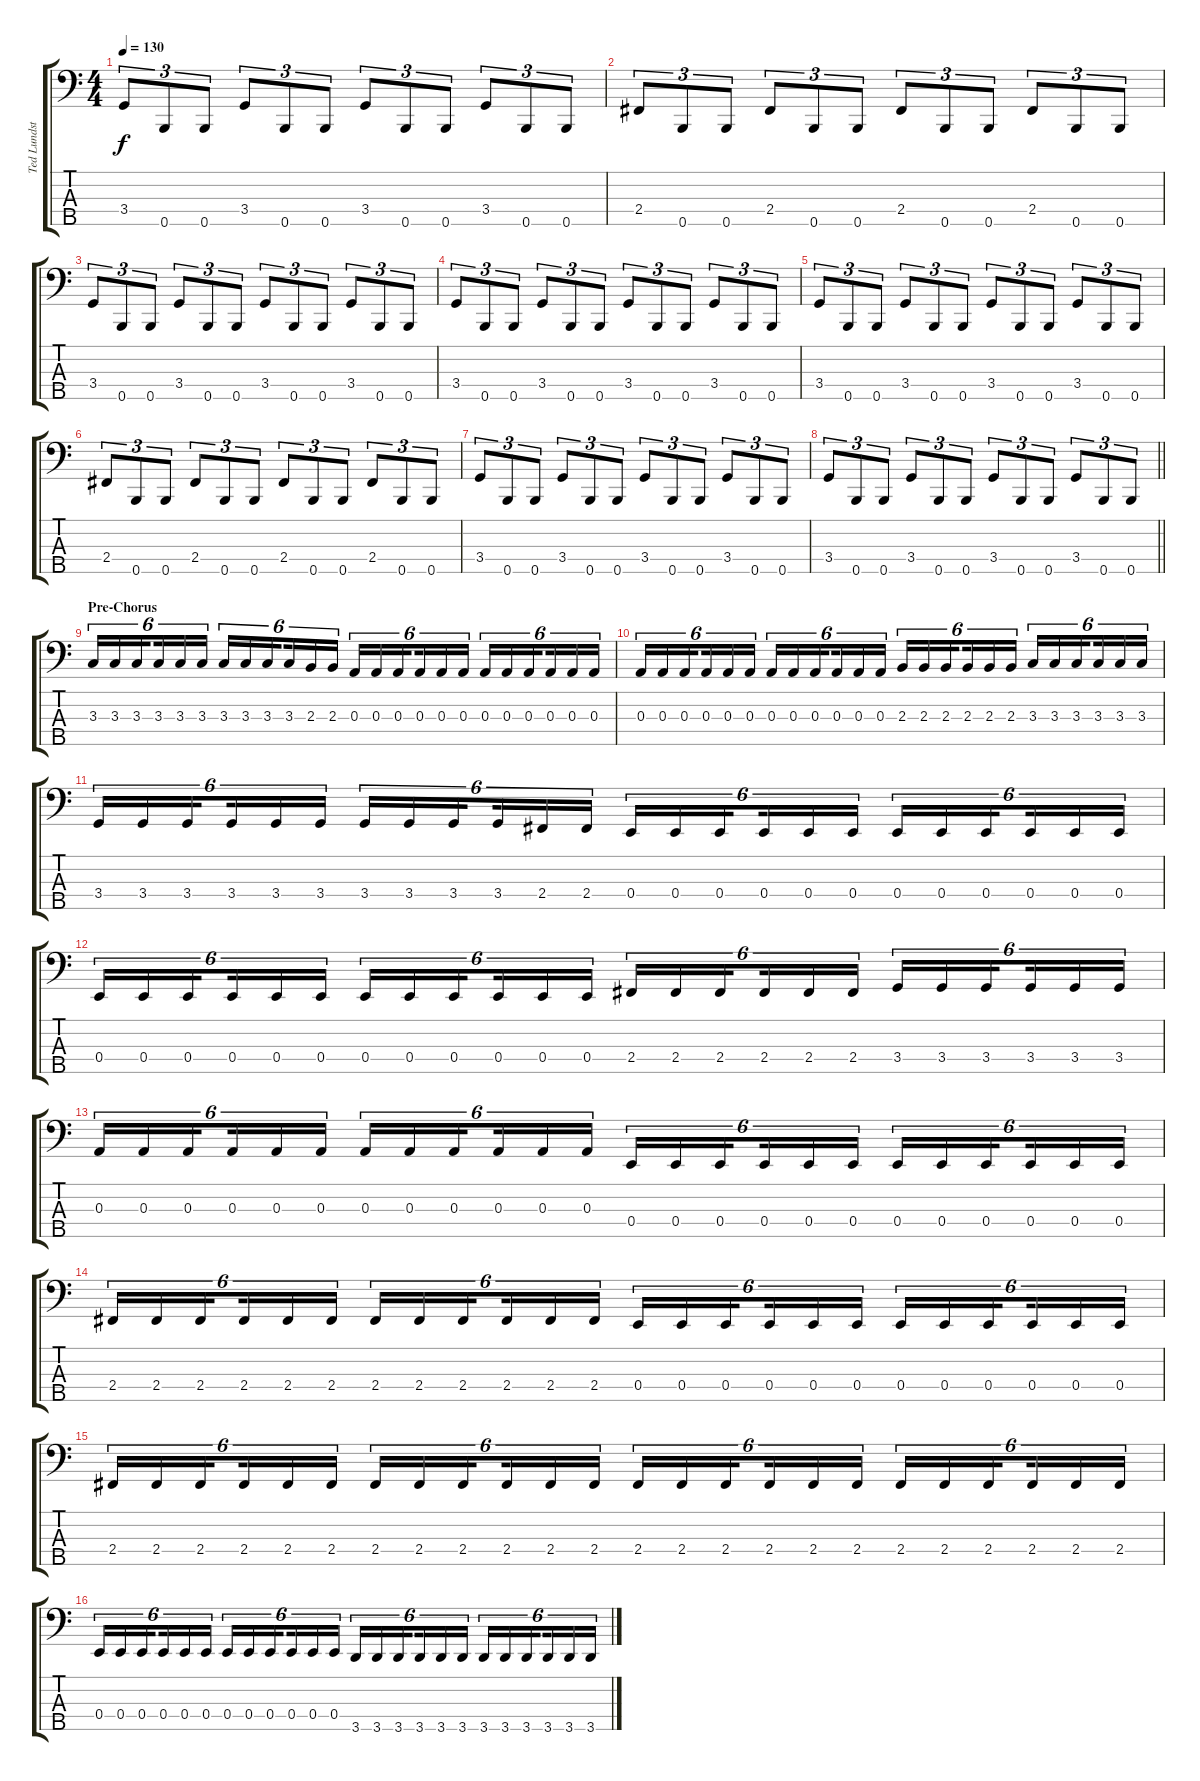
\track ("Ted Lundström" "Ted Lundst") {instrument electricbasspick}
\staff {score tabs}
\tuning (G2 D2 A1 E1 B0) {hide}
\ts (4 4)
\tempo 130
\clef f4
\ks c
3.4.8{tu (3 2) dy f} 0.5.8{tu (3 2)} 0.5.8{tu (3 2)} 3.4.8{tu (3 2)} 0.5.8{tu (3 2)} 0.5.8{tu (3 2)} 3.4.8{tu (3 2)} 0.5.8{tu (3 2)} 0.5.8{tu (3 2)} 3.4.8{tu (3 2)} 0.5.8{tu (3 2)} 0.5.8{tu (3 2)} |
2.4.8{tu (3 2)} 0.5.8{tu (3 2)} 0.5.8{tu (3 2)} 2.4.8{tu (3 2)} 0.5.8{tu (3 2)} 0.5.8{tu (3 2)} 2.4.8{tu (3 2)} 0.5.8{tu (3 2)} 0.5.8{tu (3 2)} 2.4.8{tu (3 2)} 0.5.8{tu (3 2)} 0.5.8{tu (3 2)} |
3.4.8{tu (3 2)} 0.5.8{tu (3 2)} 0.5.8{tu (3 2)} 3.4.8{tu (3 2)} 0.5.8{tu (3 2)} 0.5.8{tu (3 2)} 3.4.8{tu (3 2)} 0.5.8{tu (3 2)} 0.5.8{tu (3 2)} 3.4.8{tu (3 2)} 0.5.8{tu (3 2)} 0.5.8{tu (3 2)} |
3.4.8{tu (3 2)} 0.5.8{tu (3 2)} 0.5.8{tu (3 2)} 3.4.8{tu (3 2)} 0.5.8{tu (3 2)} 0.5.8{tu (3 2)} 3.4.8{tu (3 2)} 0.5.8{tu (3 2)} 0.5.8{tu (3 2)} 3.4.8{tu (3 2)} 0.5.8{tu (3 2)} 0.5.8{tu (3 2)} |
3.4.8{tu (3 2)} 0.5.8{tu (3 2)} 0.5.8{tu (3 2)} 3.4.8{tu (3 2)} 0.5.8{tu (3 2)} 0.5.8{tu (3 2)} 3.4.8{tu (3 2)} 0.5.8{tu (3 2)} 0.5.8{tu (3 2)} 3.4.8{tu (3 2)} 0.5.8{tu (3 2)} 0.5.8{tu (3 2)} |
2.4.8{tu (3 2)} 0.5.8{tu (3 2)} 0.5.8{tu (3 2)} 2.4.8{tu (3 2)} 0.5.8{tu (3 2)} 0.5.8{tu (3 2)} 2.4.8{tu (3 2)} 0.5.8{tu (3 2)} 0.5.8{tu (3 2)} 2.4.8{tu (3 2)} 0.5.8{tu (3 2)} 0.5.8{tu (3 2)} |
3.4.8{tu (3 2)} 0.5.8{tu (3 2)} 0.5.8{tu (3 2)} 3.4.8{tu (3 2)} 0.5.8{tu (3 2)} 0.5.8{tu (3 2)} 3.4.8{tu (3 2)} 0.5.8{tu (3 2)} 0.5.8{tu (3 2)} 3.4.8{tu (3 2)} 0.5.8{tu (3 2)} 0.5.8{tu (3 2)} |
\barLineRight lightlight
3.4.8{tu (3 2)} 0.5.8{tu (3 2)} 0.5.8{tu (3 2)} 3.4.8{tu (3 2)} 0.5.8{tu (3 2)} 0.5.8{tu (3 2)} 3.4.8{tu (3 2)} 0.5.8{tu (3 2)} 0.5.8{tu (3 2)} 3.4.8{tu (3 2)} 0.5.8{tu (3 2)} 0.5.8{tu (3 2)} |
\section ("" "Pre-Chorus")
3.3.16{tu (6 4)} 3.3.16{tu (6 4)} 3.3.16{tu (6 4) beam splitsecondary} 3.3.16{tu (6 4)} 3.3.16{tu (6 4)} 3.3.16{tu (6 4)} 3.3.16{tu (6 4)} 3.3.16{tu (6 4)} 3.3.16{tu (6 4) beam splitsecondary} 3.3.16{tu (6 4)} 2.3.16{tu (6 4)} 2.3.16{tu (6 4)} 0.3.16{tu (6 4)} 0.3.16{tu (6 4)} 0.3.16{tu (6 4) beam splitsecondary} 0.3.16{tu (6 4)} 0.3.16{tu (6 4)} 0.3.16{tu (6 4)} 0.3.16{tu (6 4)} 0.3.16{tu (6 4)} 0.3.16{tu (6 4) beam splitsecondary} 0.3.16{tu (6 4)} 0.3.16{tu (6 4)} 0.3.16{tu (6 4)} |
0.3.16{tu (6 4)} 0.3.16{tu (6 4)} 0.3.16{tu (6 4) beam splitsecondary} 0.3.16{tu (6 4)} 0.3.16{tu (6 4)} 0.3.16{tu (6 4)} 0.3.16{tu (6 4)} 0.3.16{tu (6 4)} 0.3.16{tu (6 4) beam splitsecondary} 0.3.16{tu (6 4)} 0.3.16{tu (6 4)} 0.3.16{tu (6 4)} 2.3.16{tu (6 4)} 2.3.16{tu (6 4)} 2.3.16{tu (6 4) beam splitsecondary} 2.3.16{tu (6 4)} 2.3.16{tu (6 4)} 2.3.16{tu (6 4)} 3.3.16{tu (6 4)} 3.3.16{tu (6 4)} 3.3.16{tu (6 4) beam splitsecondary} 3.3.16{tu (6 4)} 3.3.16{tu (6 4)} 3.3.16{tu (6 4)} |
3.4.16{tu (6 4)} 3.4.16{tu (6 4)} 3.4.16{tu (6 4) beam splitsecondary} 3.4.16{tu (6 4)} 3.4.16{tu (6 4)} 3.4.16{tu (6 4)} 3.4.16{tu (6 4)} 3.4.16{tu (6 4)} 3.4.16{tu (6 4) beam splitsecondary} 3.4.16{tu (6 4)} 2.4.16{tu (6 4)} 2.4.16{tu (6 4)} 0.4.16{tu (6 4)} 0.4.16{tu (6 4)} 0.4.16{tu (6 4) beam splitsecondary} 0.4.16{tu (6 4)} 0.4.16{tu (6 4)} 0.4.16{tu (6 4)} 0.4.16{tu (6 4)} 0.4.16{tu (6 4)} 0.4.16{tu (6 4) beam splitsecondary} 0.4.16{tu (6 4)} 0.4.16{tu (6 4)} 0.4.16{tu (6 4)} |
0.4.16{tu (6 4)} 0.4.16{tu (6 4)} 0.4.16{tu (6 4) beam splitsecondary} 0.4.16{tu (6 4)} 0.4.16{tu (6 4)} 0.4.16{tu (6 4)} 0.4.16{tu (6 4)} 0.4.16{tu (6 4)} 0.4.16{tu (6 4) beam splitsecondary} 0.4.16{tu (6 4)} 0.4.16{tu (6 4)} 0.4.16{tu (6 4)} 2.4.16{tu (6 4)} 2.4.16{tu (6 4)} 2.4.16{tu (6 4) beam splitsecondary} 2.4.16{tu (6 4)} 2.4.16{tu (6 4)} 2.4.16{tu (6 4)} 3.4.16{tu (6 4)} 3.4.16{tu (6 4)} 3.4.16{tu (6 4) beam splitsecondary} 3.4.16{tu (6 4)} 3.4.16{tu (6 4)} 3.4.16{tu (6 4)} |
0.3.16{tu (6 4)} 0.3.16{tu (6 4)} 0.3.16{tu (6 4) beam splitsecondary} 0.3.16{tu (6 4)} 0.3.16{tu (6 4)} 0.3.16{tu (6 4)} 0.3.16{tu (6 4)} 0.3.16{tu (6 4)} 0.3.16{tu (6 4) beam splitsecondary} 0.3.16{tu (6 4)} 0.3.16{tu (6 4)} 0.3.16{tu (6 4)} 0.4.16{tu (6 4)} 0.4.16{tu (6 4)} 0.4.16{tu (6 4) beam splitsecondary} 0.4.16{tu (6 4)} 0.4.16{tu (6 4)} 0.4.16{tu (6 4)} 0.4.16{tu (6 4)} 0.4.16{tu (6 4)} 0.4.16{tu (6 4) beam splitsecondary} 0.4.16{tu (6 4)} 0.4.16{tu (6 4)} 0.4.16{tu (6 4)} |
2.4.16{tu (6 4)} 2.4.16{tu (6 4)} 2.4.16{tu (6 4) beam splitsecondary} 2.4.16{tu (6 4)} 2.4.16{tu (6 4)} 2.4.16{tu (6 4)} 2.4.16{tu (6 4)} 2.4.16{tu (6 4)} 2.4.16{tu (6 4) beam splitsecondary} 2.4.16{tu (6 4)} 2.4.16{tu (6 4)} 2.4.16{tu (6 4)} 0.4.16{tu (6 4)} 0.4.16{tu (6 4)} 0.4.16{tu (6 4) beam splitsecondary} 0.4.16{tu (6 4)} 0.4.16{tu (6 4)} 0.4.16{tu (6 4)} 0.4.16{tu (6 4)} 0.4.16{tu (6 4)} 0.4.16{tu (6 4) beam splitsecondary} 0.4.16{tu (6 4)} 0.4.16{tu (6 4)} 0.4.16{tu (6 4)} |
2.4.16{tu (6 4)} 2.4.16{tu (6 4)} 2.4.16{tu (6 4) beam splitsecondary} 2.4.16{tu (6 4)} 2.4.16{tu (6 4)} 2.4.16{tu (6 4)} 2.4.16{tu (6 4)} 2.4.16{tu (6 4)} 2.4.16{tu (6 4) beam splitsecondary} 2.4.16{tu (6 4)} 2.4.16{tu (6 4)} 2.4.16{tu (6 4)} 2.4.16{tu (6 4)} 2.4.16{tu (6 4)} 2.4.16{tu (6 4) beam splitsecondary} 2.4.16{tu (6 4)} 2.4.16{tu (6 4)} 2.4.16{tu (6 4)} 2.4.16{tu (6 4)} 2.4.16{tu (6 4)} 2.4.16{tu (6 4) beam splitsecondary} 2.4.16{tu (6 4)} 2.4.16{tu (6 4)} 2.4.16{tu (6 4)} |
0.4.16{tu (6 4)} 0.4.16{tu (6 4)} 0.4.16{tu (6 4) beam splitsecondary} 0.4.16{tu (6 4)} 0.4.16{tu (6 4)} 0.4.16{tu (6 4)} 0.4.16{tu (6 4)} 0.4.16{tu (6 4)} 0.4.16{tu (6 4) beam splitsecondary} 0.4.16{tu (6 4)} 0.4.16{tu (6 4)} 0.4.16{tu (6 4)} 3.5.16{tu (6 4)} 3.5.16{tu (6 4)} 3.5.16{tu (6 4) beam splitsecondary} 3.5.16{tu (6 4)} 3.5.16{tu (6 4)} 3.5.16{tu (6 4)} 3.5.16{tu (6 4)} 3.5.16{tu (6 4)} 3.5.16{tu (6 4) beam splitsecondary} 3.5.16{tu (6 4)} 3.5.16{tu (6 4)} 3.5.16{tu (6 4)}
